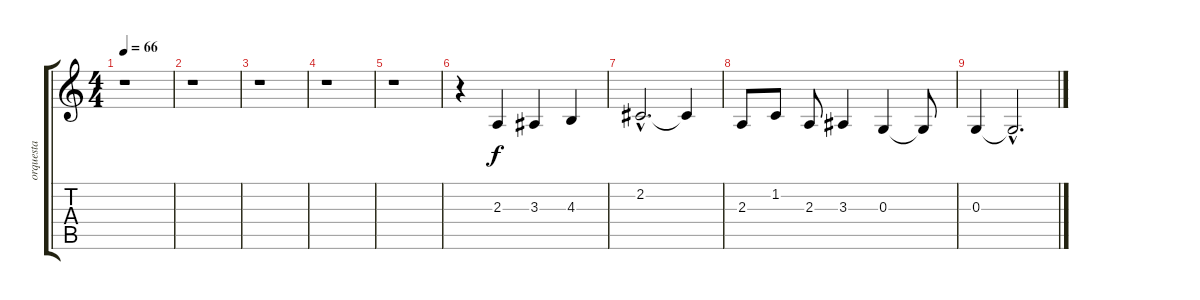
\track ("orquesta" "orquesta") {instrument stringensemble1}
\staff {score tabs}
\tuning (E4 B3 G3 D3 A2 E2) {hide}
\ts (4 4)
\tempo 66
\clef g2
\ks c
r.1{dy f} |
r.1 |
r.1 |
r.1 |
r.1 |
r.4 2.3.4 3.3.4 4.3.4 |
2.2{hac}.2{d} 2.2{t}.4 |
2.3.8 1.2.8 2.3.8 3.3.4 0.3.4 0.3{t}.8 |
0.3.4 0.3{hac t}.2{d}
